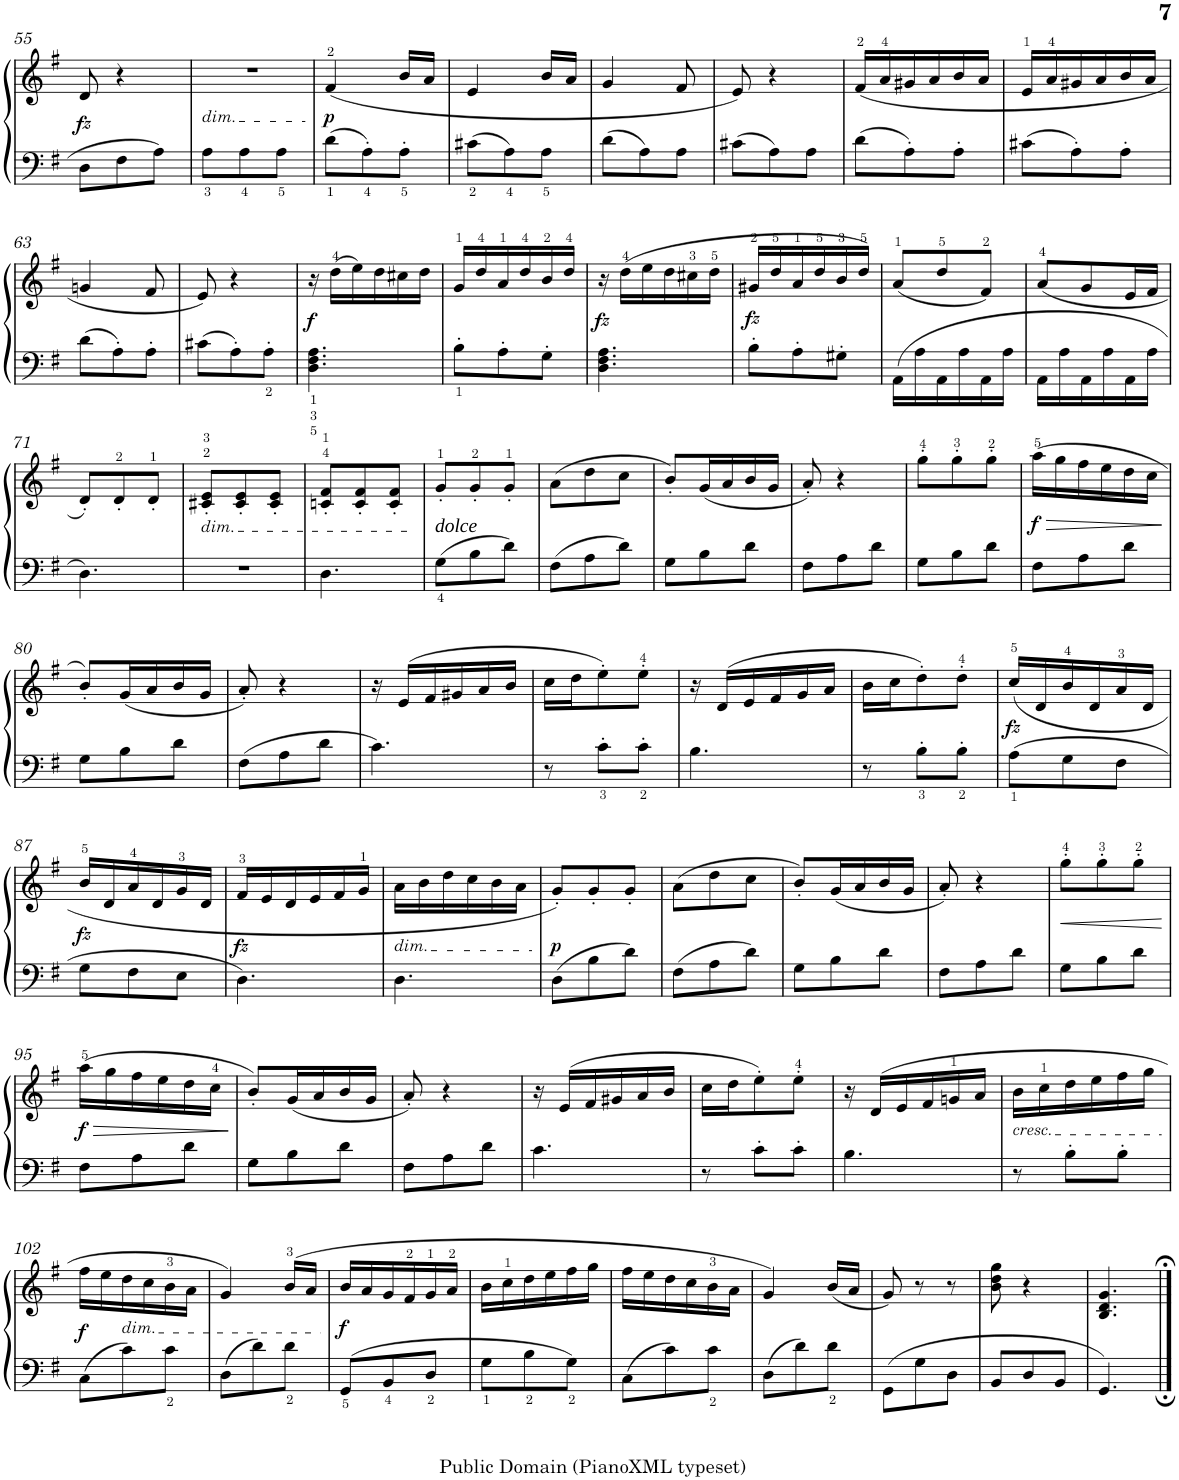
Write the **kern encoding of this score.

**kern	**kern	**dynam
*part1	*part1	*part1
*staff2	*staff1	*staff1/2
*I"Piano	*	*
*I'Pno.	*	*
!!LO:PB:g=z
*clefF4	*clefG2	*
*k[f#]	*k[f#]	*
*M3/8	*M3/8	*
=55	=55	=55
!	!	!LO:DY:b
8D\L	8d/	fz
8F#\	4r	.
8A\J	.	.
=56	=56	=56
!	!LO:TX:b:i:t=dim.	!
8A\L	4.r	.
8A\	.	.
8A\J	.	.
=57	=57	=57
!	!	!LO:DY:b
8d\L	(<4f#/	p
8A'\	.	.
8A'\J	16b/LL	.
.	16a/JJ	.
=58	=58	=58
8c#X\L	4e/	.
8A\	.	.
8A\J	16b/LL	.
.	16a/JJ	.
=59	=59	=59
8d\L	4g/	.
8A\	.	.
8A\J	8f#/	.
=60	=60	=60
8c#X\L	8e/)	.
8A\	4r	.
8A\J	.	.
=61	=61	=61
8d\L	(<16f#/LL	.
.	16a/	.
8A'\	16g#X/	.
.	16a/	.
8A'\J	16b/	.
.	16a/JJ	.
=62	=62	=62
8c#X\L	16e/LL	.
.	16a/	.
8A'\	16g#X/	.
.	16a/	.
8A'\J	16b/	.
.	16a/JJ	.
!!LO:LB:g=z
=63	=63	=63
8d\L	4gn/	.
8A'\	.	.
8A'\J	8f#/	.
=64	=64	=64
8c#X\L	8e/)	.
8A'\	4r	.
8A'\J	.	.
=65	=65	=65
!	!	!LO:DY:b
4.D\ 4.F#\ 4.A\	16r	f
.	(16dd\LL	.
.	16ee\)	.
.	16dd\	.
.	16cc#X\	.
.	16dd\JJ	.
=66	=66	=66
8B'\L	16g/LL	.
.	16dd/	.
8A'\	16a/	.
.	16dd/	.
8G'\J	16b/	.
.	16dd/JJ	.
=67	=67	=67
!	!	!LO:DY:a=2
4.D\ 4.F#\ 4.A\	16r	fz
.	(16dd\LL	.
.	16ee\	.
.	16dd\	.
.	16cc#X\	.
.	16dd\JJ	.
=68	=68	=68
!	!	!LO:DY:b
8B'\L	16g#X/LL	fz
.	16dd/	.
8A'\	16a/	.
.	16dd/	.
8G#X'\J	16b/	.
.	16dd/JJ)	.
=69	=69	=69
16AA\LL	(8a/L	.
16A\	.	.
16AA\	8dd/	.
16A\	.	.
16AA\	8f#/J)	.
16A\JJ	.	.
=70	=70	=70
16AA\LL	(8a/L	.
16A\	.	.
16AA\	8g/	.
16A\	.	.
16AA\	16e/L	.
16A\JJ	16f#/JJ	.
!!LO:LB:g=z
=71	=71	=71
4.D\	8d'/L)	.
.	8d'/	.
.	8d'/J	.
=72	=72	=72
!	!LO:TX:b:i:t=dim.	!
4.r	8c#X/' 8e/'L	.
.	8c#/' 8e/'	.
.	8c#/' 8e/'J	.
=73	=73	=73
4.D\	8cn/' 8f#/'L	.
.	8c/' 8f#/'	.
.	8c/' 8f#/'J	.
=74	=74	=74
!	!LO:TX:b:i:t=dolce	!
8G\L	8g'/L	.
8B\	8g'/	.
8d\J	8g'/J	.
=75	=75	=75
8F#\L	(8a\L	.
8A\	8dd\	.
8d\J	8cc\J	.
=76	=76	=76
8G\L	8b'/L)	.
8B\	(16g/L	.
.	16a/	.
8d\J	16b/	.
.	16g/JJ	.
=77	=77	=77
8F#\L	8a'/)	.
8A\	4r	.
8d\J	.	.
=78	=78	=78
8G\L	8gg'\L	.
8B\	8gg'\	.
8d\J	8gg'\J	.
=79	=79	=79
!	!	!LO:HP:b
!	!	!LO:DY:n=1:b
8F#\L	(16aa\LL	> f
.	16gg\	.
8A\	16ff#\	.
.	16ee\	.
8d\J	16dd\	.
.	16cc\JJ	.
.	.	]
!!LO:LB:g=z
=80	=80	=80
8G\L	8b'/L)	.
8B\	(16g/L	.
.	16a/	.
8d\J	16b/	.
.	16g/JJ	.
=81	=81	=81
8F#\L	8a'/)	.
8A\	4r	.
8d\J	.	.
=82	=82	=82
4.c\	16r	.
.	(16e/LL	.
.	16f#/	.
.	16g#X/	.
.	16a/	.
.	16b/JJ	.
=83	=83	=83
8r	16cc\LL	.
.	16dd\J	.
8c'\L	8ee'\)	.
8c'\J	8ee'\J	.
=84	=84	=84
4.B\	16r	.
.	(16d/LL	.
.	16e/	.
.	16f#/	.
.	16g/	.
.	16a/JJ	.
=85	=85	=85
8r	16b\LL	.
.	16cc\J	.
8B'\L	8dd'\)	.
8B'\J	8dd'\J	.
=86	=86	=86
!	!	!LO:DY:b
8A\L	(16cc/LL	fz
.	16d/	.
8G\	16b/	.
.	16d/	.
8F#\J	16a/	.
.	16d/JJ	.
!!LO:LB:g=z
=87	=87	=87
!	!	!LO:DY:b
8G\L	16b/LL	fz
.	16d/	.
8F#\	16a/	.
.	16d/	.
8E\J	16g/	.
.	16d/JJ	.
=88	=88	=88
!	!	!LO:DY:b
4.D\	16f#/LL	fz
.	16e/	.
.	16d/	.
.	16e/	.
.	16f#/	.
.	16g/JJ	.
=89	=89	=89
!	!LO:TX:b:i:t=dim.	!
4.D\	16a\LL	.
.	16b\	.
.	16dd\	.
.	16cc\	.
.	16b\	.
.	16a\JJ	.
=90	=90	=90
!	!	!LO:DY:b
8D\L	8g'/L)	p
8B\	8g'/	.
8d\J	8g'/J	.
=91	=91	=91
8F#\L	(8a\L	.
8A\	8dd\	.
8d\J	8cc\J	.
=92	=92	=92
8G\L	8b'/L)	.
8B\	(16g/L	.
.	16a/	.
8d\J	16b/	.
.	16g/JJ	.
=93	=93	=93
8F#\L	8a'/)	.
8A\	4r	.
8d\J	.	.
=94	=94	=94
!	!	!LO:HP:b
8G\L	8gg'\L	<
8B\	8gg'\	.
8d\J	8gg'\J	.
.	.	[
!!LO:LB:g=z
=95	=95	=95
!	!	!LO:HP:b
!	!	!LO:DY:n=1:b
8F#\L	(16aa\LL	> f
.	16gg\	.
8A\	16ff#\	.
.	16ee\	.
8d\J	16dd\	.
.	16cc\JJ	.
.	.	]
=96	=96	=96
8G\L	8b'/L)	.
8B\	(16g/L	.
.	16a/	.
8d\J	16b/	.
.	16g/JJ	.
=97	=97	=97
8F#\L	8a'/)	.
8A\	4r	.
8d\J	.	.
=98	=98	=98
4.c\	16r	.
.	(16e/LL	.
.	16f#/	.
.	16g#X/	.
.	16a/	.
.	16b/JJ	.
=99	=99	=99
8r	16cc\LL	.
.	16dd\J	.
8c'\L	8ee'\)	.
8c'\J	8ee'\J	.
=100	=100	=100
4.B\	16r	.
.	(16d/LL	.
.	16e/	.
.	16f#/	.
.	16gn/	.
.	16a/JJ	.
=101	=101	=101
!	!LO:TX:b:i:t=cresc.	!
8r	16b\LL	.
.	16cc\	.
8B'\L	16dd\	.
.	16ee\	.
8B'\J	16ff#\	.
.	16gg\JJ	.
!!LO:LB:g=z
=102	=102	=102
!	!	!LO:DY:b
8C\L	16ff#\LL	f
.	16ee\	.
!	!LO:TX:b:i:t=dim.	!
8c\	16dd\	.
.	16cc\	.
8c\J	16b\	.
.	16a\JJ	.
=103	=103	=103
8D\L	4g/)	.
8d\	.	.
8d\J	(16b/LL	.
.	16a/JJ	.
=104	=104	=104
!	!	!LO:DY:b
8GG/L	16b/LL	f
.	16a/	.
8BB/	16g/	.
.	16f#/	.
8D/J	16g/	.
.	16a/JJ	.
=105	=105	=105
8G\L	16b\LL	.
.	16cc\	.
8B\	16dd\	.
.	16ee\	.
8G\J	16ff#\	.
.	16gg\JJ	.
=106	=106	=106
8C\L	16ff#\LL	.
.	16ee\	.
8c\	16dd\	.
.	16cc\	.
8c\J	16b\	.
.	16a\JJ	.
=107	=107	=107
8D\L	4g/)	.
8d\	.	.
8d\J	(16b/LL	.
.	16a/JJ	.
=108	=108	=108
8GG\L	8g/)	.
8G\	8r	.
8D\J	8r	.
=109	=109	=109
8BB/L	8b\ 8dd\ 8gg\	.
8D/	4r	.
8BB/J	.	.
=110	=110	=110
4.GG/	4.B/ 4.d/ 4.g/	.
==	==	==
*-	*-	*-
